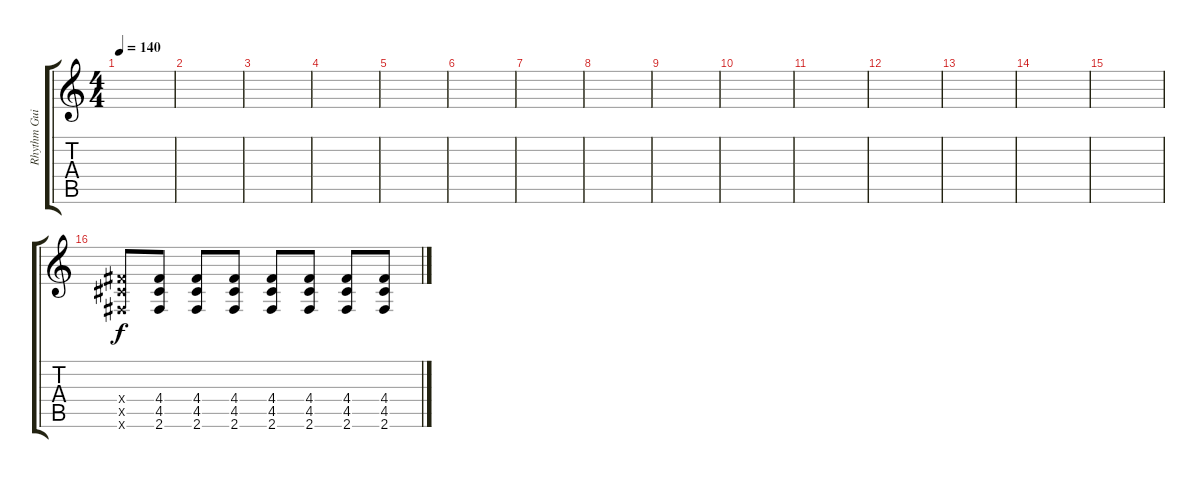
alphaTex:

\track ("Rhythm Guitar" "Rhythm Gui") {instrument overdrivenguitar}
\staff {score tabs}
\tuning (E4 B3 G3 D3 A2 E2) {hide}
\ts (4 4)
\tempo 140
\clef g2
\ks c
|
|
|
|
|
|
|
|
|
|
|
|
|
|
|
(4.4{x} 4.5{x} 2.6{x}).8{volume 13 balance 8} (4.4 4.5 2.6).8 (4.4 4.5 2.6).8 (4.4 4.5 2.6).8 (4.4 4.5 2.6).8 (4.4 4.5 2.6).8 (4.4 4.5 2.6).8 (4.4 4.5 2.6).8
